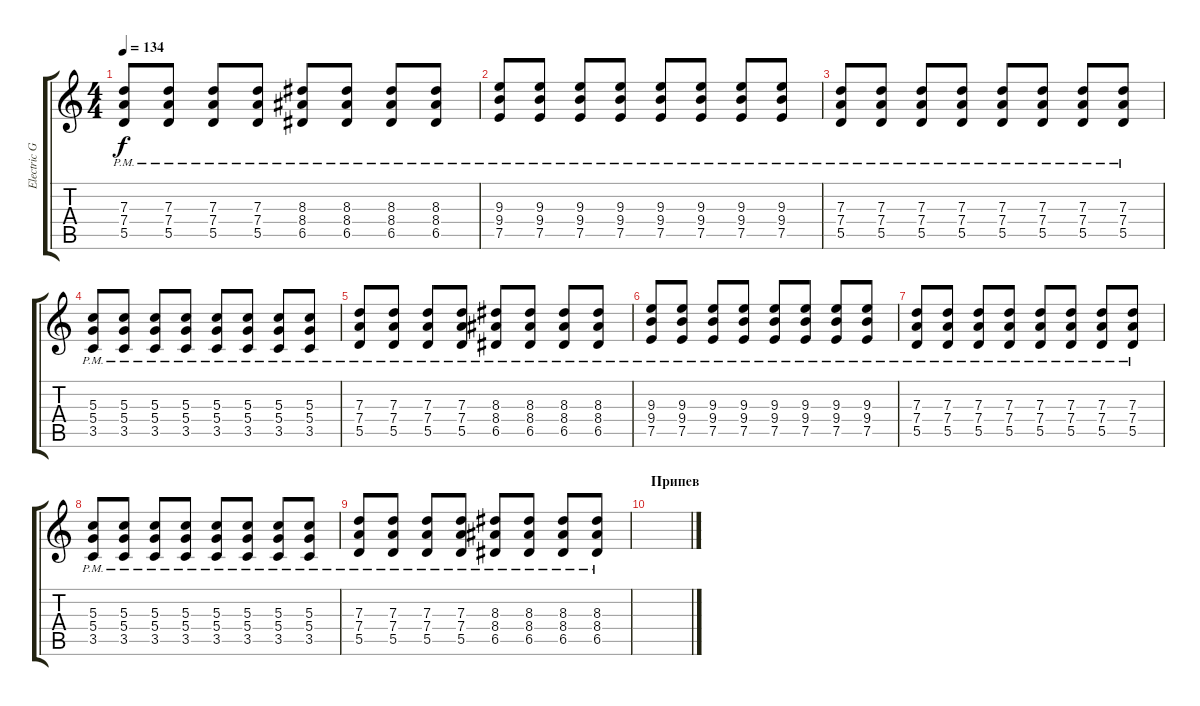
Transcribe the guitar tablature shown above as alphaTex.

\track ("Electric Guitar" "Electric G") {instrument electricguitarclean}
\staff {score tabs}
\tuning (E4 B3 G3 D3 A2 E2) {hide}
\ts (4 4)
\tempo 134
\clef g2
\ks c
(7.3{pm} 7.4{pm} 5.5{pm}).8{dy f} (7.3{pm} 7.4{pm} 5.5{pm}).8 (7.3{pm} 7.4{pm} 5.5{pm}).8 (7.3{pm} 7.4{pm} 5.5{pm}).8 (8.3{pm} 8.4{pm} 6.5{pm}).8 (8.3{pm} 8.4{pm} 6.5{pm}).8 (8.3{pm} 8.4{pm} 6.5{pm}).8 (8.3{pm} 8.4{pm} 6.5{pm}).8 |
(9.3{pm} 9.4{pm} 7.5{pm}).8 (9.3{pm} 9.4{pm} 7.5{pm}).8 (9.3{pm} 9.4{pm} 7.5{pm}).8 (9.3{pm} 9.4{pm} 7.5{pm}).8 (9.3{pm} 9.4{pm} 7.5{pm}).8 (9.3{pm} 9.4{pm} 7.5{pm}).8 (9.3{pm} 9.4{pm} 7.5{pm}).8 (9.3{pm} 9.4{pm} 7.5{pm}).8 |
(7.3{pm} 7.4{pm} 5.5{pm}).8 (7.3{pm} 7.4{pm} 5.5{pm}).8 (7.3{pm} 7.4{pm} 5.5{pm}).8 (7.3{pm} 7.4{pm} 5.5{pm}).8 (7.3{pm} 7.4{pm} 5.5{pm}).8 (7.3{pm} 7.4{pm} 5.5{pm}).8 (7.3{pm} 7.4{pm} 5.5{pm}).8 (7.3{pm} 7.4{pm} 5.5{pm}).8 |
(5.3{pm} 5.4{pm} 3.5{pm}).8 (5.3{pm} 5.4{pm} 3.5{pm}).8 (5.3{pm} 5.4{pm} 3.5{pm}).8 (5.3{pm} 5.4{pm} 3.5{pm}).8 (5.3{pm} 5.4{pm} 3.5{pm}).8 (5.3{pm} 5.4{pm} 3.5{pm}).8 (5.3{pm} 5.4{pm} 3.5{pm}).8 (5.3{pm} 5.4{pm} 3.5{pm}).8 |
(7.3{pm} 7.4{pm} 5.5{pm}).8 (7.3{pm} 7.4{pm} 5.5{pm}).8 (7.3{pm} 7.4{pm} 5.5{pm}).8 (7.3{pm} 7.4{pm} 5.5{pm}).8 (8.3{pm} 8.4{pm} 6.5{pm}).8 (8.3{pm} 8.4{pm} 6.5{pm}).8 (8.3{pm} 8.4{pm} 6.5{pm}).8 (8.3{pm} 8.4{pm} 6.5{pm}).8 |
(9.3{pm} 9.4{pm} 7.5{pm}).8 (9.3{pm} 9.4{pm} 7.5{pm}).8 (9.3{pm} 9.4{pm} 7.5{pm}).8 (9.3{pm} 9.4{pm} 7.5{pm}).8 (9.3{pm} 9.4{pm} 7.5{pm}).8 (9.3{pm} 9.4{pm} 7.5{pm}).8 (9.3{pm} 9.4{pm} 7.5{pm}).8 (9.3{pm} 9.4{pm} 7.5{pm}).8 |
(7.3{pm} 7.4{pm} 5.5{pm}).8 (7.3{pm} 7.4{pm} 5.5{pm}).8 (7.3{pm} 7.4{pm} 5.5{pm}).8 (7.3{pm} 7.4{pm} 5.5{pm}).8 (7.3{pm} 7.4{pm} 5.5{pm}).8 (7.3{pm} 7.4{pm} 5.5{pm}).8 (7.3{pm} 7.4{pm} 5.5{pm}).8 (7.3{pm} 7.4{pm} 5.5{pm}).8 |
(5.3{pm} 5.4{pm} 3.5{pm}).8 (5.3{pm} 5.4{pm} 3.5{pm}).8 (5.3{pm} 5.4{pm} 3.5{pm}).8 (5.3{pm} 5.4{pm} 3.5{pm}).8 (5.3{pm} 5.4{pm} 3.5{pm}).8 (5.3{pm} 5.4{pm} 3.5{pm}).8 (5.3{pm} 5.4{pm} 3.5{pm}).8 (5.3{pm} 5.4{pm} 3.5{pm}).8 |
(7.3{pm} 7.4{pm} 5.5{pm}).8 (7.3{pm} 7.4{pm} 5.5{pm}).8 (7.3{pm} 7.4{pm} 5.5{pm}).8 (7.3{pm} 7.4{pm} 5.5{pm}).8 (8.3{pm} 8.4{pm} 6.5{pm}).8 (8.3{pm} 8.4{pm} 6.5{pm}).8 (8.3{pm} 8.4{pm} 6.5{pm}).8 (8.3{pm} 8.4{pm} 6.5{pm}).8 |
\section ("" "Припев")
